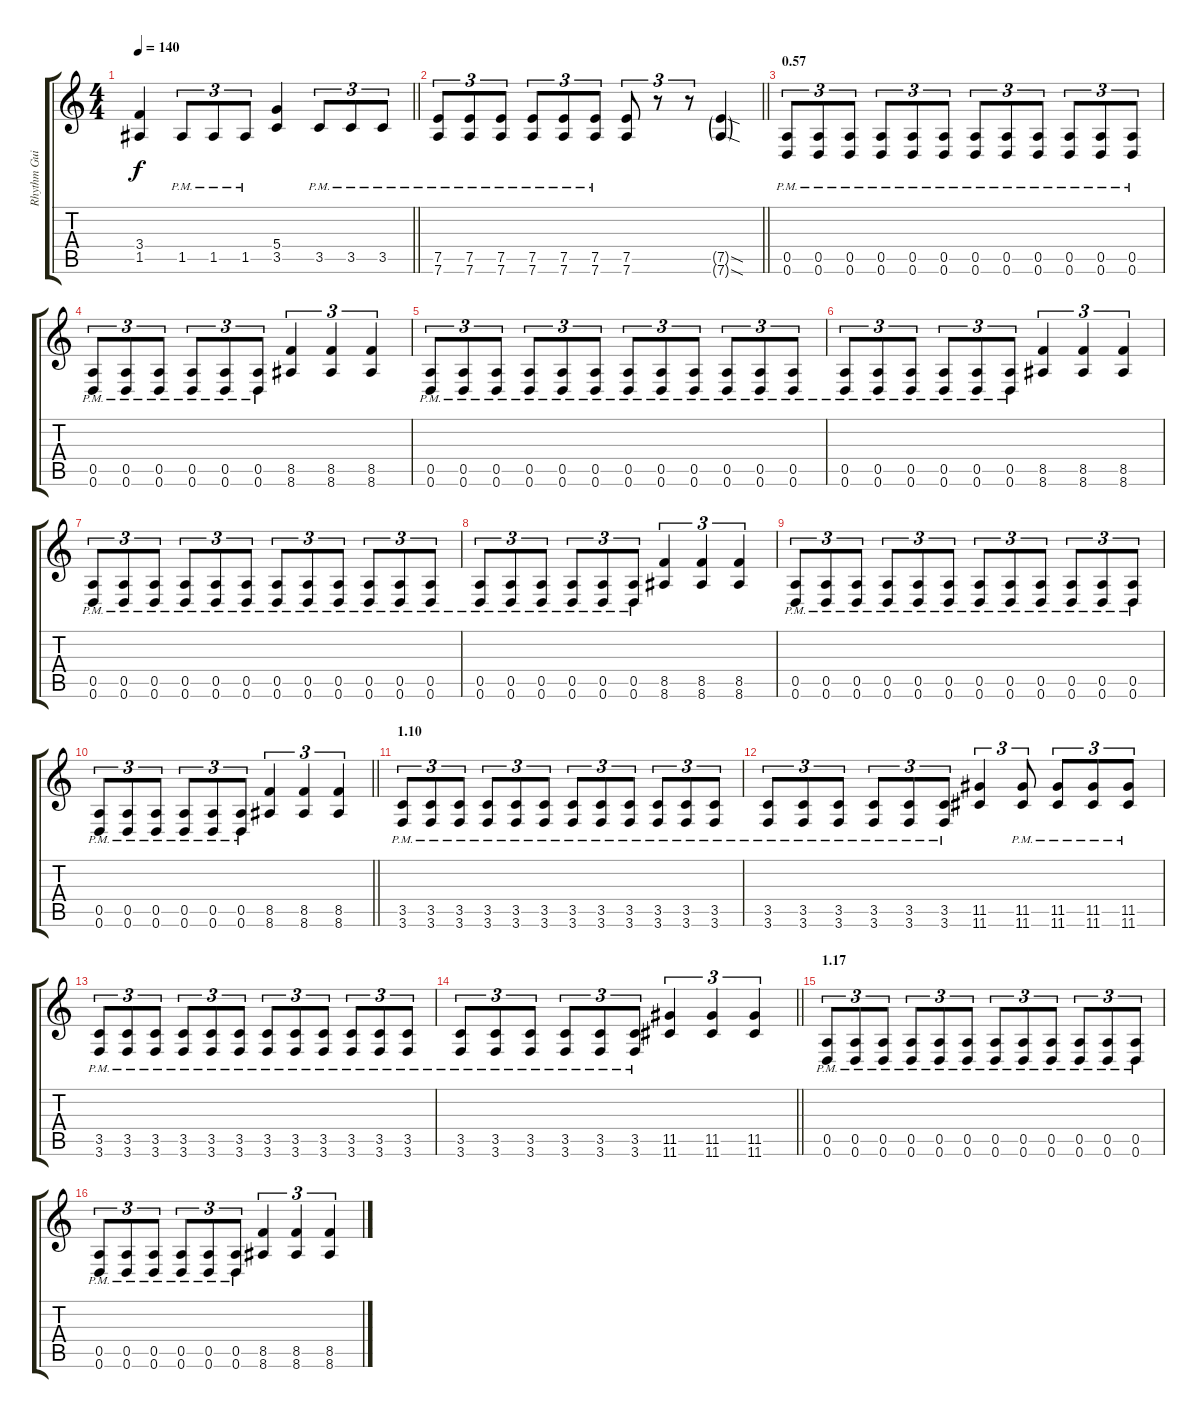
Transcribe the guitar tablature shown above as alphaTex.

\track ("Rhythm Guitar" "Rhythm Gui") {instrument distortionguitar}
\staff {score tabs}
\tuning (E4 B3 G3 D3 A2 D2) {hide}
\ts (4 4)
\tempo 140
\clef g2
\barLineRight lightlight
\ks c
(3.4 1.5).4{dy f} 1.5{pm}.8{tu (3 2)} 1.5{pm}.8{tu (3 2)} 1.5{pm}.8{tu (3 2)} (5.4 3.5).4 3.5{pm}.8{tu (3 2)} 3.5{pm}.8{tu (3 2)} 3.5{pm}.8{tu (3 2)} |
\barLineRight lightlight
(7.5{pm} 7.6{pm}).8{tu (3 2)} (7.5{pm} 7.6{pm}).8{tu (3 2)} (7.5{pm} 7.6{pm}).8{tu (3 2)} (7.5{pm} 7.6{pm}).8{tu (3 2)} (7.5{pm} 7.6{pm}).8{tu (3 2)} (7.5{pm} 7.6{pm}).8{tu (3 2)} (7.5 7.6).8{tu (3 2)} r.8{tu (3 2)} r.8{tu (3 2)} (7.5{sod g} 7.6{sod g}).4 |
\section ("" "0.57")
(0.5{pm} 0.6{pm}).8{tu (3 2)} (0.5{pm} 0.6{pm}).8{tu (3 2)} (0.5{pm} 0.6{pm}).8{tu (3 2)} (0.5{pm} 0.6{pm}).8{tu (3 2)} (0.5{pm} 0.6{pm}).8{tu (3 2)} (0.5{pm} 0.6{pm}).8{tu (3 2)} (0.5{pm} 0.6{pm}).8{tu (3 2)} (0.5{pm} 0.6{pm}).8{tu (3 2)} (0.5{pm} 0.6{pm}).8{tu (3 2)} (0.5{pm} 0.6{pm}).8{tu (3 2)} (0.5{pm} 0.6{pm}).8{tu (3 2)} (0.5{pm} 0.6{pm}).8{tu (3 2)} |
(0.5{pm} 0.6{pm}).8{tu (3 2)} (0.5{pm} 0.6{pm}).8{tu (3 2)} (0.5{pm} 0.6{pm}).8{tu (3 2)} (0.5{pm} 0.6{pm}).8{tu (3 2)} (0.5{pm} 0.6{pm}).8{tu (3 2)} (0.5{pm} 0.6{pm}).8{tu (3 2)} (8.5 8.6).4{tu (3 2)} (8.5 8.6).4{tu (3 2)} (8.5 8.6).4{tu (3 2)} |
(0.5{pm} 0.6{pm}).8{tu (3 2)} (0.5{pm} 0.6{pm}).8{tu (3 2)} (0.5{pm} 0.6{pm}).8{tu (3 2)} (0.5{pm} 0.6{pm}).8{tu (3 2)} (0.5{pm} 0.6{pm}).8{tu (3 2)} (0.5{pm} 0.6{pm}).8{tu (3 2)} (0.5{pm} 0.6{pm}).8{tu (3 2)} (0.5{pm} 0.6{pm}).8{tu (3 2)} (0.5{pm} 0.6{pm}).8{tu (3 2)} (0.5{pm} 0.6{pm}).8{tu (3 2)} (0.5{pm} 0.6{pm}).8{tu (3 2)} (0.5{pm} 0.6{pm}).8{tu (3 2)} |
(0.5{pm} 0.6{pm}).8{tu (3 2)} (0.5{pm} 0.6{pm}).8{tu (3 2)} (0.5{pm} 0.6{pm}).8{tu (3 2)} (0.5{pm} 0.6{pm}).8{tu (3 2)} (0.5{pm} 0.6{pm}).8{tu (3 2)} (0.5{pm} 0.6{pm}).8{tu (3 2)} (8.5 8.6).4{tu (3 2)} (8.5 8.6).4{tu (3 2)} (8.5 8.6).4{tu (3 2)} |
(0.5{pm} 0.6{pm}).8{tu (3 2)} (0.5{pm} 0.6{pm}).8{tu (3 2)} (0.5{pm} 0.6{pm}).8{tu (3 2)} (0.5{pm} 0.6{pm}).8{tu (3 2)} (0.5{pm} 0.6{pm}).8{tu (3 2)} (0.5{pm} 0.6{pm}).8{tu (3 2)} (0.5{pm} 0.6{pm}).8{tu (3 2)} (0.5{pm} 0.6{pm}).8{tu (3 2)} (0.5{pm} 0.6{pm}).8{tu (3 2)} (0.5{pm} 0.6{pm}).8{tu (3 2)} (0.5{pm} 0.6{pm}).8{tu (3 2)} (0.5{pm} 0.6{pm}).8{tu (3 2)} |
(0.5{pm} 0.6{pm}).8{tu (3 2)} (0.5{pm} 0.6{pm}).8{tu (3 2)} (0.5{pm} 0.6{pm}).8{tu (3 2)} (0.5{pm} 0.6{pm}).8{tu (3 2)} (0.5{pm} 0.6{pm}).8{tu (3 2)} (0.5{pm} 0.6{pm}).8{tu (3 2)} (8.5 8.6).4{tu (3 2)} (8.5 8.6).4{tu (3 2)} (8.5 8.6).4{tu (3 2)} |
(0.5{pm} 0.6{pm}).8{tu (3 2)} (0.5{pm} 0.6{pm}).8{tu (3 2)} (0.5{pm} 0.6{pm}).8{tu (3 2)} (0.5{pm} 0.6{pm}).8{tu (3 2)} (0.5{pm} 0.6{pm}).8{tu (3 2)} (0.5{pm} 0.6{pm}).8{tu (3 2)} (0.5{pm} 0.6{pm}).8{tu (3 2)} (0.5{pm} 0.6{pm}).8{tu (3 2)} (0.5{pm} 0.6{pm}).8{tu (3 2)} (0.5{pm} 0.6{pm}).8{tu (3 2)} (0.5{pm} 0.6{pm}).8{tu (3 2)} (0.5{pm} 0.6{pm}).8{tu (3 2)} |
\barLineRight lightlight
(0.5{pm} 0.6{pm}).8{tu (3 2)} (0.5{pm} 0.6{pm}).8{tu (3 2)} (0.5{pm} 0.6{pm}).8{tu (3 2)} (0.5{pm} 0.6{pm}).8{tu (3 2)} (0.5{pm} 0.6{pm}).8{tu (3 2)} (0.5{pm} 0.6{pm}).8{tu (3 2)} (8.5 8.6).4{tu (3 2)} (8.5 8.6).4{tu (3 2)} (8.5 8.6).4{tu (3 2)} |
\section ("" "1.10")
(3.5{pm} 3.6{pm}).8{tu (3 2)} (3.5{pm} 3.6{pm}).8{tu (3 2)} (3.5{pm} 3.6{pm}).8{tu (3 2)} (3.5{pm} 3.6{pm}).8{tu (3 2)} (3.5{pm} 3.6{pm}).8{tu (3 2)} (3.5{pm} 3.6{pm}).8{tu (3 2)} (3.5{pm} 3.6{pm}).8{tu (3 2)} (3.5{pm} 3.6{pm}).8{tu (3 2)} (3.5{pm} 3.6{pm}).8{tu (3 2)} (3.5{pm} 3.6{pm}).8{tu (3 2)} (3.5{pm} 3.6{pm}).8{tu (3 2)} (3.5{pm} 3.6{pm}).8{tu (3 2)} |
(3.5{pm} 3.6{pm}).8{tu (3 2)} (3.5{pm} 3.6{pm}).8{tu (3 2)} (3.5{pm} 3.6{pm}).8{tu (3 2)} (3.5{pm} 3.6{pm}).8{tu (3 2)} (3.5{pm} 3.6{pm}).8{tu (3 2)} (3.5{pm} 3.6{pm}).8{tu (3 2)} (11.5 11.6).4{tu (3 2)} (11.5{pm} 11.6{pm}).8{tu (3 2)} (11.5{pm} 11.6{pm}).8{tu (3 2)} (11.5{pm} 11.6{pm}).8{tu (3 2)} (11.5{pm} 11.6{pm}).8{tu (3 2)} |
(3.5{pm} 3.6{pm}).8{tu (3 2)} (3.5{pm} 3.6{pm}).8{tu (3 2)} (3.5{pm} 3.6{pm}).8{tu (3 2)} (3.5{pm} 3.6{pm}).8{tu (3 2)} (3.5{pm} 3.6{pm}).8{tu (3 2)} (3.5{pm} 3.6{pm}).8{tu (3 2)} (3.5{pm} 3.6{pm}).8{tu (3 2)} (3.5{pm} 3.6{pm}).8{tu (3 2)} (3.5{pm} 3.6{pm}).8{tu (3 2)} (3.5{pm} 3.6{pm}).8{tu (3 2)} (3.5{pm} 3.6{pm}).8{tu (3 2)} (3.5{pm} 3.6{pm}).8{tu (3 2)} |
\barLineRight lightlight
(3.5{pm} 3.6{pm}).8{tu (3 2)} (3.5{pm} 3.6{pm}).8{tu (3 2)} (3.5{pm} 3.6{pm}).8{tu (3 2)} (3.5{pm} 3.6{pm}).8{tu (3 2)} (3.5{pm} 3.6{pm}).8{tu (3 2)} (3.5{pm} 3.6{pm}).8{tu (3 2)} (11.5 11.6).4{tu (3 2)} (11.5 11.6).4{tu (3 2)} (11.5 11.6).4{tu (3 2)} |
\section ("" "1.17")
(0.5{pm} 0.6{pm}).8{tu (3 2)} (0.5{pm} 0.6{pm}).8{tu (3 2)} (0.5{pm} 0.6{pm}).8{tu (3 2)} (0.5{pm} 0.6{pm}).8{tu (3 2)} (0.5{pm} 0.6{pm}).8{tu (3 2)} (0.5{pm} 0.6{pm}).8{tu (3 2)} (0.5{pm} 0.6{pm}).8{tu (3 2)} (0.5{pm} 0.6{pm}).8{tu (3 2)} (0.5{pm} 0.6{pm}).8{tu (3 2)} (0.5{pm} 0.6{pm}).8{tu (3 2)} (0.5{pm} 0.6{pm}).8{tu (3 2)} (0.5{pm} 0.6{pm}).8{tu (3 2)} |
(0.5{pm} 0.6{pm}).8{tu (3 2)} (0.5{pm} 0.6{pm}).8{tu (3 2)} (0.5{pm} 0.6{pm}).8{tu (3 2)} (0.5{pm} 0.6{pm}).8{tu (3 2)} (0.5{pm} 0.6{pm}).8{tu (3 2)} (0.5{pm} 0.6{pm}).8{tu (3 2)} (8.5 8.6).4{tu (3 2)} (8.5 8.6).4{tu (3 2)} (8.5 8.6).4{tu (3 2)}
